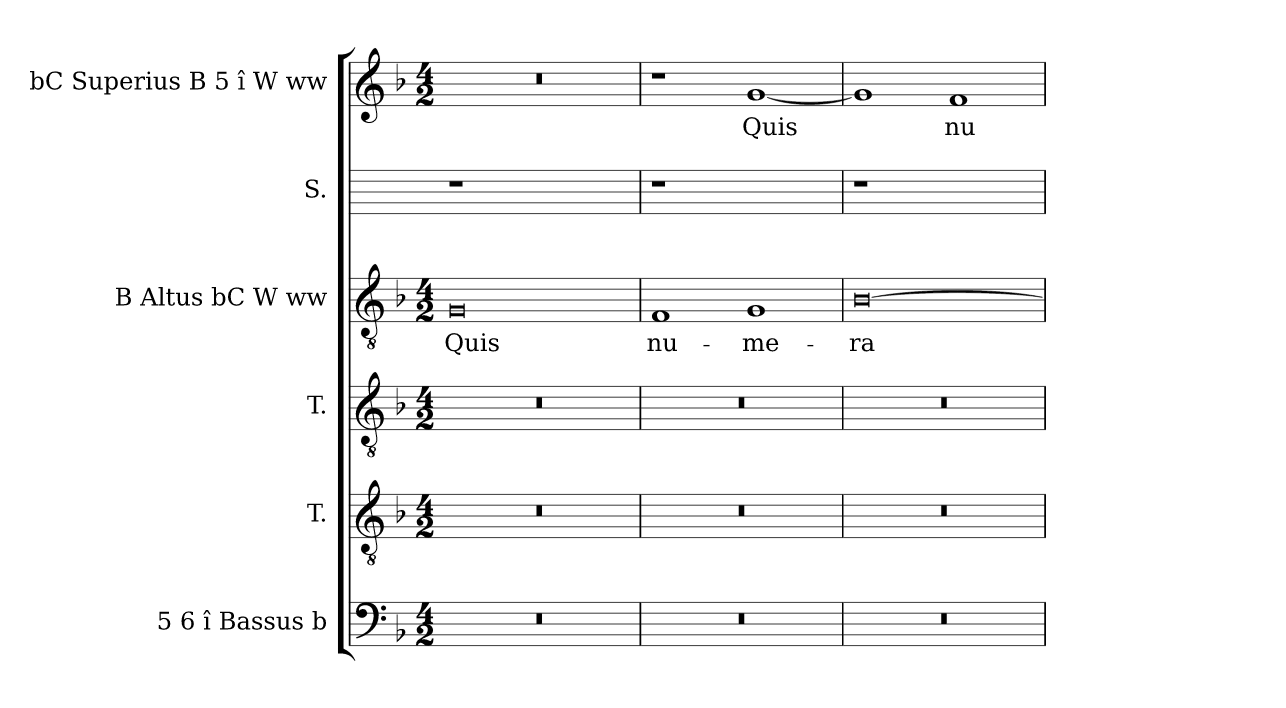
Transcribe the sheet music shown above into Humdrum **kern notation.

**kern	**kern	**kern	**kern	**text	**kern	**kern	**text
*part6	*part5	*part4	*part3	*part3	*part2	*part1	*part1
*staff6	*staff5	*staff4	*staff3	*staff3	*staff2	*staff1	*staff1
*I"5  6  î  Bassus  b	*I"T.	*I"T.	*I"B  Altus  bC  W  ww	*	*I"S.	*I"bC  Superius  B  5 î W  ww	*
*I'B.	*I'T.	*I'T.	*I'A.	*	*I'S.	*I'S.	*
!!LO:PB:g=z
*stria5	*stria5	*stria5	*stria5	*	*stria5	*stria5	*
*clefF4	*clefGv2	*clefGv2	*clefGv2	*	*	*clefG2	*
*k[b-]	*k[b-]	*k[b-]	*k[b-]	*	*	*k[b-]	*
*F:	*F:	*F:	*F:	*	*	*F:	*
*M4/2	*M4/2	*M4/2	*M4/2	*	*	*M4/2	*
=1	=1	=1	=1	=1	=1	=1	=1
!	!	!	!	!LO:LY:b:cj	!	!	!
0r	0r	0r	0G	Quis	1r	0r	.
.	.	.	.	.	1ryy	.	.
=2	=2	=2	=2	=2	=2	=2	=2
!	!	!	!	!LO:LY:b:cj	!	!	!
0r	0r	0r	1F	nu-	1r	1r	.
!	!	!	!	!LO:LY:b:cj	!	!	!LO:LY:b
.	.	.	1G	-me-	1ryy	[<1g	Quis
=3	=3	=3	=3	=3	=3	=3	=3
!	!	!	!	!LO:LY:b:cj	!	!	!
0r	0r	0r	[>0B-	-ra-	1r	1g]	.
!	!	!	!	!	!	!	!LO:LY:b:cj
.	.	.	.	.	1ryy	1f	nu-
=	=	=	=	=	=	=	=
*-	*-	*-	*-	*-	*-	*-	*-
